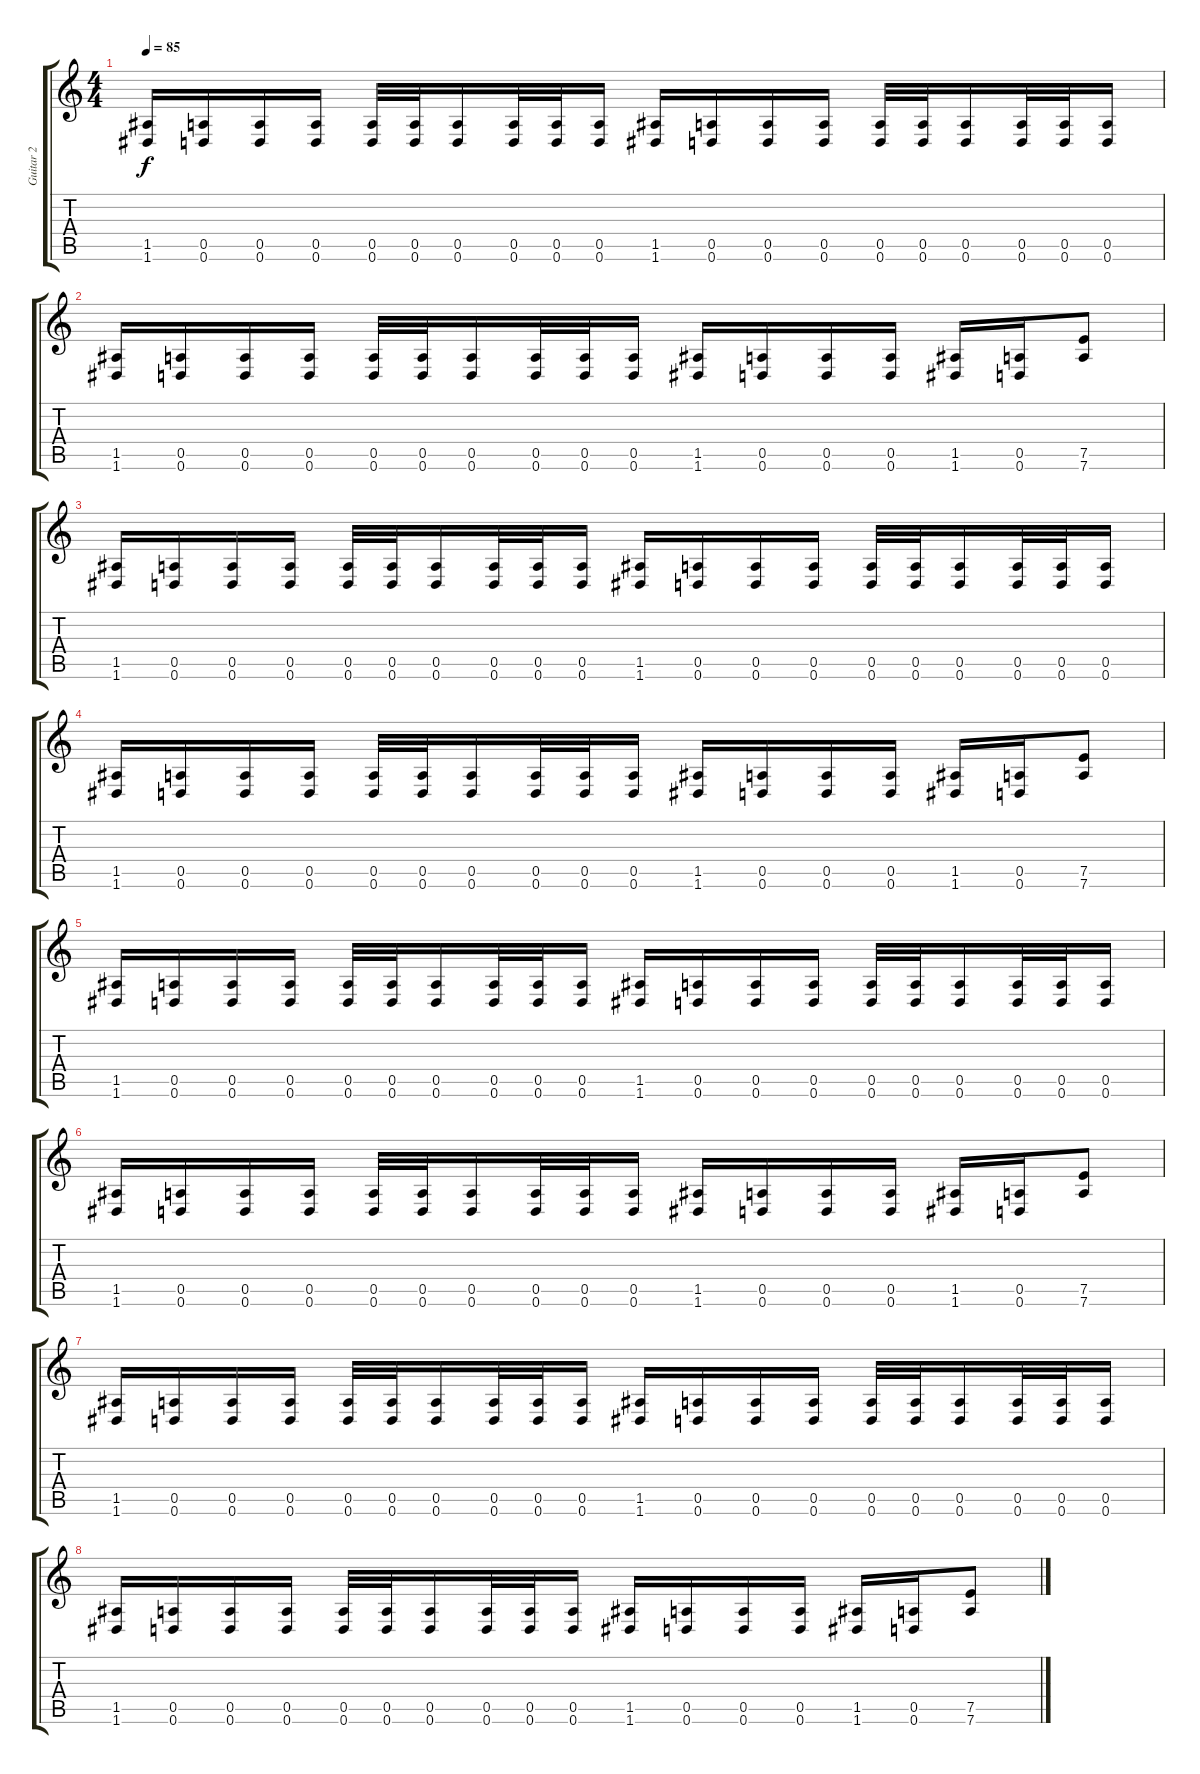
\track ("Guitar 2" "Guitar 2") {instrument distortionguitar}
\staff {score tabs}
\tuning (E4 B3 G3 D3 A2 D2) {hide}
\ts (4 4)
\tempo 85
\clef g2
\ks c
(1.5 1.6).16{dy f instrument distortionguitar} (0.5 0.6).16 (0.5 0.6).16 (0.5 0.6).16 (0.5 0.6).32 (0.5 0.6).32 (0.5 0.6).16 (0.5 0.6).32 (0.5 0.6).32 (0.5 0.6).16 (1.5 1.6).16 (0.5 0.6).16 (0.5 0.6).16 (0.5 0.6).16 (0.5 0.6).32 (0.5 0.6).32 (0.5 0.6).16 (0.5 0.6).32 (0.5 0.6).32 (0.5 0.6).16 |
(1.5 1.6).16 (0.5 0.6).16 (0.5 0.6).16 (0.5 0.6).16 (0.5 0.6).32 (0.5 0.6).32 (0.5 0.6).16 (0.5 0.6).32 (0.5 0.6).32 (0.5 0.6).16 (1.5 1.6).16 (0.5 0.6).16 (0.5 0.6).16 (0.5 0.6).16 (1.5 1.6).16 (0.5 0.6).16 (7.5 7.6).8 |
(1.5 1.6).16 (0.5 0.6).16 (0.5 0.6).16 (0.5 0.6).16 (0.5 0.6).32 (0.5 0.6).32 (0.5 0.6).16 (0.5 0.6).32 (0.5 0.6).32 (0.5 0.6).16 (1.5 1.6).16 (0.5 0.6).16 (0.5 0.6).16 (0.5 0.6).16 (0.5 0.6).32 (0.5 0.6).32 (0.5 0.6).16 (0.5 0.6).32 (0.5 0.6).32 (0.5 0.6).16 |
(1.5 1.6).16 (0.5 0.6).16 (0.5 0.6).16 (0.5 0.6).16 (0.5 0.6).32 (0.5 0.6).32 (0.5 0.6).16 (0.5 0.6).32 (0.5 0.6).32 (0.5 0.6).16 (1.5 1.6).16 (0.5 0.6).16 (0.5 0.6).16 (0.5 0.6).16 (1.5 1.6).16 (0.5 0.6).16 (7.5 7.6).8 |
(1.5 1.6).16 (0.5 0.6).16 (0.5 0.6).16 (0.5 0.6).16 (0.5 0.6).32 (0.5 0.6).32 (0.5 0.6).16 (0.5 0.6).32 (0.5 0.6).32 (0.5 0.6).16 (1.5 1.6).16 (0.5 0.6).16 (0.5 0.6).16 (0.5 0.6).16 (0.5 0.6).32 (0.5 0.6).32 (0.5 0.6).16 (0.5 0.6).32 (0.5 0.6).32 (0.5 0.6).16 |
(1.5 1.6).16 (0.5 0.6).16 (0.5 0.6).16 (0.5 0.6).16 (0.5 0.6).32 (0.5 0.6).32 (0.5 0.6).16 (0.5 0.6).32 (0.5 0.6).32 (0.5 0.6).16 (1.5 1.6).16 (0.5 0.6).16 (0.5 0.6).16 (0.5 0.6).16 (1.5 1.6).16 (0.5 0.6).16 (7.5 7.6).8 |
(1.5 1.6).16 (0.5 0.6).16 (0.5 0.6).16 (0.5 0.6).16 (0.5 0.6).32 (0.5 0.6).32 (0.5 0.6).16 (0.5 0.6).32 (0.5 0.6).32 (0.5 0.6).16 (1.5 1.6).16 (0.5 0.6).16 (0.5 0.6).16 (0.5 0.6).16 (0.5 0.6).32 (0.5 0.6).32 (0.5 0.6).16 (0.5 0.6).32 (0.5 0.6).32 (0.5 0.6).16 |
(1.5 1.6).16 (0.5 0.6).16 (0.5 0.6).16 (0.5 0.6).16 (0.5 0.6).32 (0.5 0.6).32 (0.5 0.6).16 (0.5 0.6).32 (0.5 0.6).32 (0.5 0.6).16 (1.5 1.6).16 (0.5 0.6).16 (0.5 0.6).16 (0.5 0.6).16 (1.5 1.6).16 (0.5 0.6).16 (7.5 7.6).8
